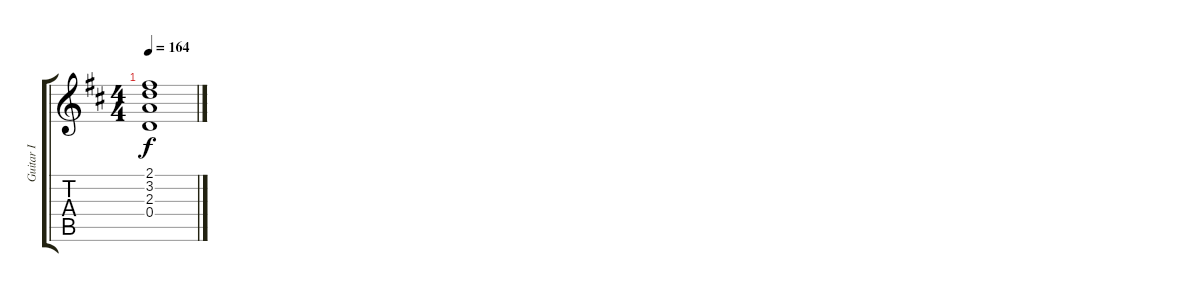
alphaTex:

\track ("Guitar I" "Guitar I") {instrument overdrivenguitar}
\staff {score tabs}
\tuning (E4 B3 G3 D3 A2 E2) {hide}
\ts (4 4)
\tempo 164
\clef g2
\ks d
(2.1 3.2 2.3 0.4).1{dy f}
